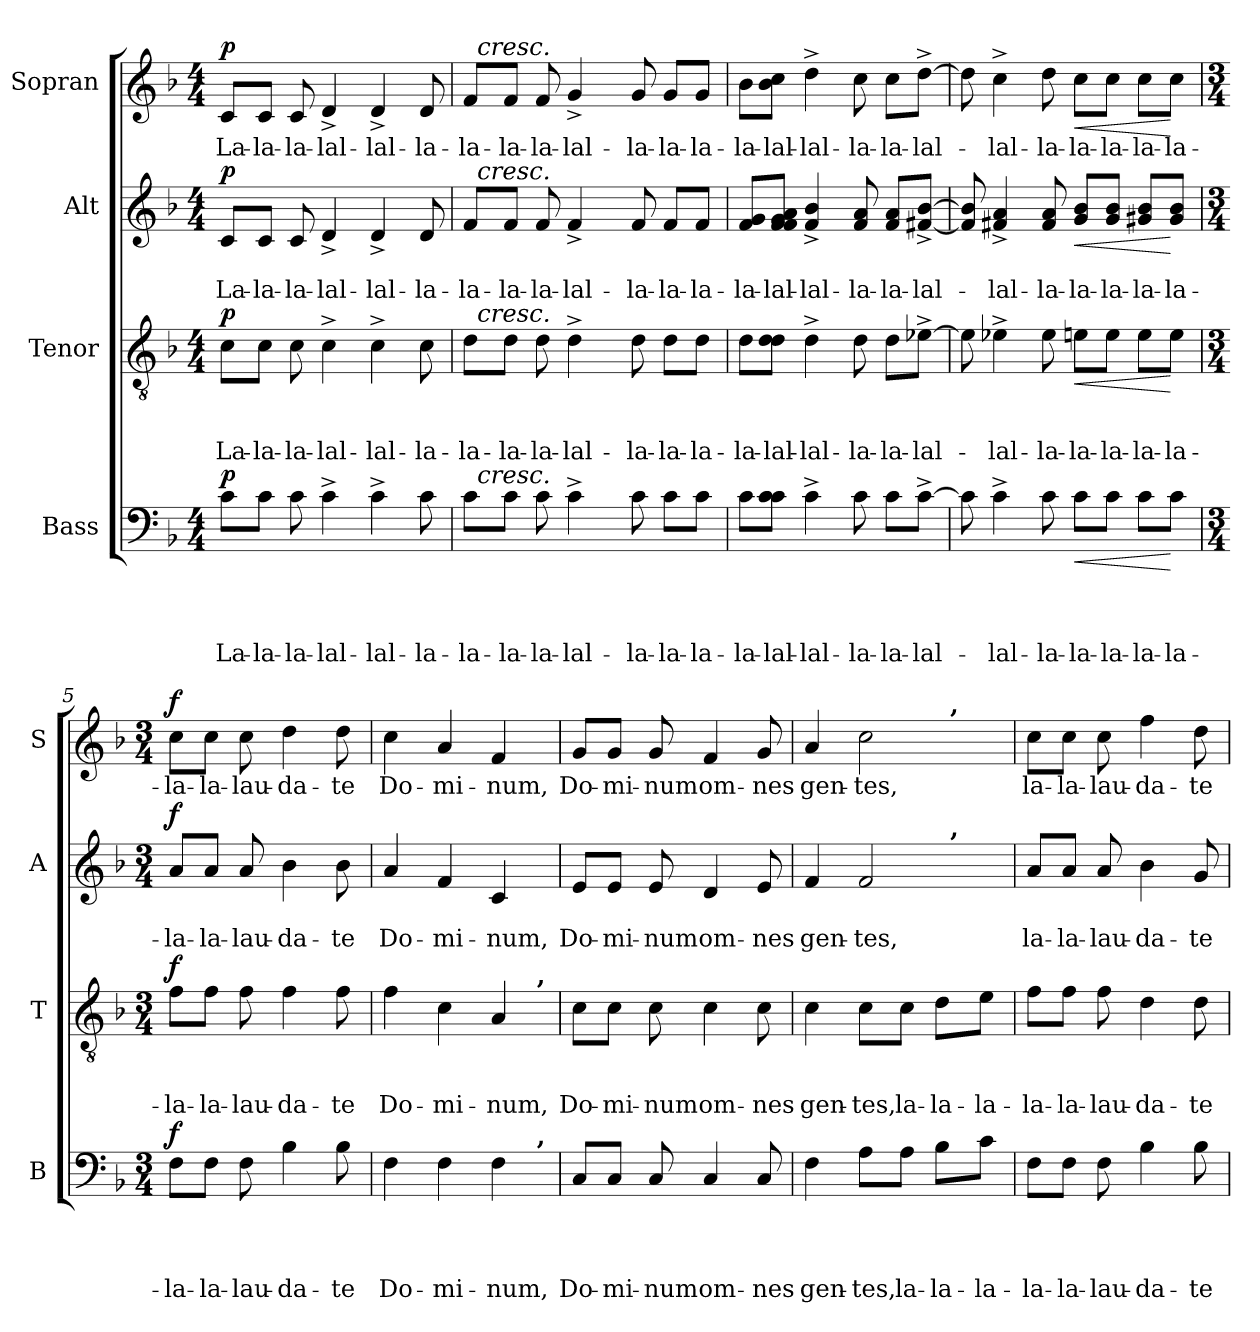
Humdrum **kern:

**kern	**text	**text	**text	**text	**dynam	**kern	**text	**text	**text	**dynam	**kern	**text	**text	**dynam	**kern	**text	**dynam
*part4	*part4	*part4	*part4	*part4	*part4	*part3	*part3	*part3	*part3	*part3	*part2	*part2	*part2	*part2	*part1	*part1	*part1
*staff4	*staff4	*staff4	*staff4	*staff4	*staff4	*staff3	*staff3	*staff3	*staff3	*staff3	*staff2	*staff2	*staff2	*staff2	*staff1	*staff1	*staff1
*I"Bass	*	*	*	*	*	*I"Tenor	*	*	*	*	*I"Alt	*	*	*	*I"Sopran	*	*
*I'B	*	*	*	*	*	*I'T	*	*	*	*	*I'A	*	*	*	*I'S	*	*
*clefF4	*	*	*	*	*	*clefGv2	*	*	*	*	*clefG2	*	*	*	*clefG2	*	*
*k[b-]	*	*	*	*	*	*k[b-]	*	*	*	*	*k[b-]	*	*	*	*k[b-]	*	*
*F:	*	*	*	*	*	*F:	*	*	*	*	*F:	*	*	*	*F:	*	*
*M4/4	*	*	*	*	*	*M4/4	*	*	*	*	*M4/4	*	*	*	*M4/4	*	*
=1	=1	=1	=1	=1	=1	=1	=1	=1	=1	=1	=1	=1	=1	=1	=1	=1	=1
!	!	!	!	!LO:LY:b	!LO:DY:a	!	!	!	!LO:LY:b	!LO:DY:a	!	!	!LO:LY:b	!LO:DY:a	!	!LO:LY:b	!LO:DY:a
8c\L	.	.	.	La-	p	8c\L	.	.	La-	p	8c/L	.	La-	p	8c/L	La-	p
!	!	!	!	!LO:LY:b	!	!	!	!	!LO:LY:b	!	!	!	!LO:LY:b	!	!	!LO:LY:b	!
8c\J	.	.	.	-la-	.	8c\J	.	.	-la-	.	8c/J	.	-la-	.	8c/J	-la-	.
!	!	!	!	!LO:LY:b	!	!	!	!	!LO:LY:b	!	!	!	!LO:LY:b	!	!	!LO:LY:b	!
8c\	.	.	.	-la-	.	8c\	.	.	-la-	.	8c/	.	-la-	.	8c/	-la-	.
!	!	!	!	!LO:LY:b	!	!	!	!	!LO:LY:b	!	!	!	!LO:LY:b	!	!	!LO:LY:b	!
4c^>\	.	.	.	-lal-	.	4c^>\	.	.	-lal-	.	4d^</	.	-lal-	.	4d^</	-lal-	.
!	!	!	!	!LO:LY:b	!	!	!	!	!LO:LY:b	!	!	!	!LO:LY:b	!	!	!LO:LY:b	!
4c^>\	.	.	.	-lal-	.	4c^>\	.	.	-lal-	.	4d^</	.	-lal-	.	4d^</	-lal-	.
!	!	!	!	!LO:LY:b	!	!	!	!	!LO:LY:b	!	!	!	!LO:LY:b	!	!	!LO:LY:b	!
8c\	.	.	.	-la-	.	8c\	.	.	-la-	.	8d/	.	-la-	.	8d/	-la-	.
=2	=2	=2	=2	=2	=2	=2	=2	=2	=2	=2	=2	=2	=2	=2	=2	=2	=2
!	!	!	!	!LO:LY:b	!	!	!	!	!LO:LY:b	!	!	!	!LO:LY:b	!	!	!LO:LY:b	!
*^	*	*	*	*	*	*^	*	*	*	*	*^	*	*	*	*^	*	*
8c\L	32ryy	.	.	.	-la-	.	8d\L	32ryy	.	.	-la-	.	8f/L	32ryy	.	-la-	.	8f/L	32ryy	-la-	.
!	!	!	!	!	!	!	!	!	!	!	!	!	!	!	!	!	!	!	!LO:TX:a:i:t=cresc.	!	!
!	!	!	!	!	!	!	!	!	!	!	!	!	!	!LO:TX:a:i:t=cresc.	!	!	!	!	!	!	!
!	!	!	!	!	!	!	!	!LO:TX:a:i:t=cresc.	!	!	!	!	!	!	!	!	!	!	!	!	!
!	!LO:TX:a:i:t=cresc.	!	!	!	!	!	!	!	!	!	!	!	!	!	!	!	!	!	!	!	!
.	2ryy	.	.	.	.	.	.	2ryy	.	.	.	.	.	2ryy	.	.	.	.	2ryy	.	.
!	!	!	!	!	!LO:LY:b	!	!	!	!	!	!LO:LY:b	!	!	!	!	!LO:LY:b	!	!	!	!LO:LY:b	!
8c\J	.	.	.	.	-la-	.	8d\J	.	.	.	-la-	.	8f/J	.	.	-la-	.	8f/J	.	-la-	.
!	!	!	!	!	!LO:LY:b	!	!	!	!	!	!LO:LY:b	!	!	!	!	!LO:LY:b	!	!	!	!LO:LY:b	!
8c\	.	.	.	.	-la-	.	8d\	.	.	.	-la-	.	8f/	.	.	-la-	.	8f/	.	-la-	.
!	!	!	!	!	!LO:LY:b	!	!	!	!	!	!LO:LY:b	!	!	!	!	!LO:LY:b	!	!	!	!LO:LY:b	!
4c^>\	.	.	.	.	-lal-	.	4d^>\	.	.	.	-lal-	.	4f^</	.	.	-lal-	.	4g^</	.	-lal-	.
.	4...ryy	.	.	.	.	.	.	4...ryy	.	.	.	.	.	4...ryy	.	.	.	.	4...ryy	.	.
!	!	!	!	!	!LO:LY:b	!	!	!	!	!	!LO:LY:b	!	!	!	!	!LO:LY:b	!	!	!	!LO:LY:b	!
8c\	.	.	.	.	-la-	.	8d\	.	.	.	-la-	.	8f/	.	.	-la-	.	8g/	.	-la-	.
!	!	!	!	!	!LO:LY:b	!	!	!	!	!	!LO:LY:b	!	!	!	!	!LO:LY:b	!	!	!	!LO:LY:b	!
8c\L	.	.	.	.	-la-	.	8d\L	.	.	.	-la-	.	8f/L	.	.	-la-	.	8g/L	.	-la-	.
!	!	!	!	!	!LO:LY:b	!	!	!	!	!	!LO:LY:b	!	!	!	!	!LO:LY:b	!	!	!	!LO:LY:b	!
8c\J	.	.	.	.	-la-	.	8d\J	.	.	.	-la-	.	8f/J	.	.	-la-	.	8g/J	.	-la-	.
=3	=3	=3	=3	=3	=3	=3	=3	=3	=3	=3	=3	=3	=3	=3	=3	=3	=3	=3	=3	=3	=3
!	!	!	!	!	!LO:LY:b	!	!	!	!	!	!LO:LY:b	!	!	!	!	!LO:LY:b	!	!	!	!LO:LY:b	!
*v	*v	*	*	*	*	*	*	*	*	*	*	*	*v	*v	*	*	*	*v	*v	*	*
*	*	*	*	*	*	*v	*v	*	*	*	*	*	*	*	*	*	*	*
8c\L	.	.	.	-la-	.	8d\L	.	.	-la-	.	8f/ 8g/L	.	-la-	.	8b-\L	-la-	.
!	!	!	!	!LO:LY:b	!	!	!	!	!LO:LY:b	!	!	!	!LO:LY:b	!	!	!LO:LY:b	!
8c\ 8c\J	.	.	.	-lal-	.	8d\ 8d\J	.	.	-lal-	.	8f/ 8f/ 8g/ 8a/J	.	-lal-	.	8b-\ 8cc\J	-lal-	.
!	!	!	!	!LO:LY:b	!	!	!	!	!LO:LY:b	!	!	!	!LO:LY:b	!	!	!LO:LY:b	!
4c^>\	.	.	.	-lal-	.	4d^>\	.	.	-lal-	.	4f/^< 4b-/^<	.	-lal-	.	4dd^>\	-lal-	.
!	!	!	!	!LO:LY:b	!	!	!	!	!LO:LY:b	!	!	!	!LO:LY:b	!	!	!LO:LY:b	!
8c\	.	.	.	-la-	.	8d\	.	.	-la-	.	8f/ 8a/	.	-la-	.	8cc\	-la-	.
!	!	!	!	!LO:LY:b	!	!	!	!	!LO:LY:b	!	!	!	!LO:LY:b	!	!	!LO:LY:b	!
8c\L	.	.	.	-la-	.	8d\L	.	.	-la-	.	8f/ 8a/L	.	-la-	.	8cc\L	-la-	.
!	!	!	!	!LO:LY:b	!	!	!	!	!LO:LY:b	!	!	!	!LO:LY:b	!	!	!LO:LY:b	!
[>8c^>\J	.	.	.	-lal-	.	[>8e-X^>\J	.	.	-lal-	.	[<8f#X/^< [>8b-/^<J	.	-lal-	.	[>8dd^>\J	-lal-	.
=4	=4	=4	=4	=4	=4	=4	=4	=4	=4	=4	=4	=4	=4	=4	=4	=4	=4
8c\]	.	.	.	.	.	8e-\]	.	.	.	.	8f#/] 8b-/]	.	.	.	8dd\]	.	.
!	!	!	!	!LO:LY:b	!	!	!	!	!LO:LY:b	!	!	!	!LO:LY:b	!	!	!LO:LY:b	!
4c^>\	.	.	.	-lal-	.	4e-X^>\	.	.	-lal-	.	4f#X/^< 4a/^<	.	-lal-	.	4cc^>\	-lal-	.
!	!	!	!	!LO:LY:b	!	!	!	!	!LO:LY:b	!	!	!	!LO:LY:b	!	!	!LO:LY:b	!
8c\	.	.	.	-la-	.	8e-\	.	.	-la-	.	8f#/ 8a/	.	-la-	.	8dd\	-la-	.
!	!	!	!	!LO:LY:b	!LO:HP:b	!	!	!	!LO:LY:b	!LO:HP:b	!	!	!LO:LY:b	!LO:HP:b	!	!LO:LY:b	!LO:HP:b
8c\L	.	.	.	-la-	<	8en\L	.	.	-la-	<	8g/ 8b-/L	.	-la-	<	8cc\L	-la-	<
!	!	!	!	!LO:LY:b	!	!	!	!	!LO:LY:b	!	!	!	!LO:LY:b	!	!	!LO:LY:b	!
8c\J	.	.	.	-la-	.	8e\J	.	.	-la-	.	8g/ 8b-/J	.	-la-	.	8cc\J	-la-	.
!	!	!	!	!LO:LY:b	!	!	!	!	!LO:LY:b	!	!	!	!LO:LY:b	!	!	!LO:LY:b	!
8c\L	.	.	.	-la-	.	8e\L	.	.	-la-	.	8g#X/ 8b-/L	.	-la-	.	8cc\L	-la-	.
!	!	!	!	!LO:LY:b	!	!	!	!	!LO:LY:b	!	!	!	!LO:LY:b	!	!	!LO:LY:b	!
8c\J	.	.	.	-la-	[	8e\J	.	.	-la-	[	8g#/ 8b-/J	.	-la-	[	8cc\J	-la-	[
!!LO:LB:g=z
=5	=5	=5	=5	=5	=5	=5	=5	=5	=5	=5	=5	=5	=5	=5	=5	=5	=5
*M3/4	*	*	*	*	*	*M3/4	*	*	*	*	*M3/4	*	*	*	*M3/4	*	*
!	!	!	!	!LO:LY:b	!LO:DY:a	!	!	!	!LO:LY:b	!LO:DY:a	!	!	!LO:LY:b	!LO:DY:a	!	!LO:LY:b	!LO:DY:a
8F\L	.	.	.	-la-	f	8f\L	.	.	-la-	f	8a/L	.	-la-	f	8cc\L	-la-	f
!	!	!	!	!LO:LY:b	!	!	!	!	!LO:LY:b	!	!	!	!LO:LY:b	!	!	!LO:LY:b	!
8F\J	.	.	.	-la-	.	8f\J	.	.	-la-	.	8a/J	.	-la-	.	8cc\J	-la-	.
!	!	!	!	!LO:LY:b	!	!	!	!	!LO:LY:b	!	!	!	!LO:LY:b	!	!	!LO:LY:b	!
8F\	.	.	.	-lau-	.	8f\	.	.	-lau-	.	8a/	.	-lau-	.	8cc\	-lau-	.
!	!	!	!	!LO:LY:b	!	!	!	!	!LO:LY:b	!	!	!	!LO:LY:b	!	!	!LO:LY:b	!
4B-\	.	.	.	-da-	.	4f\	.	.	-da-	.	4b-\	.	-da-	.	4dd\	-da-	.
!	!	!	!	!LO:LY:b	!	!	!	!	!LO:LY:b	!	!	!	!LO:LY:b	!	!	!LO:LY:b	!
8B-\	.	.	.	-te	.	8f\	.	.	-te	.	8b-\	.	-te	.	8dd\	-te	.
=6	=6	=6	=6	=6	=6	=6	=6	=6	=6	=6	=6	=6	=6	=6	=6	=6	=6
!	!	!	!	!LO:LY:b	!	!	!	!	!LO:LY:b	!	!	!	!LO:LY:b	!	!	!LO:LY:b	!
*^	*	*	*	*	*	*^	*	*	*	*	*	*	*	*	*	*	*
4F\	2ryy	.	.	.	Do-	.	4f\	2ryy	.	.	Do-	.	4a/	.	Do-	.	4cc\	Do-	.
!	!	!	!	!	!LO:LY:b	!	!	!	!	!	!LO:LY:b	!	!	!	!LO:LY:b	!	!	!LO:LY:b	!
4F\	.	.	.	.	-mi-	.	4c\	.	.	.	-mi-	.	4f/	.	-mi-	.	4a/	-mi-	.
!	!	!	!	!	!LO:LY:b	!	!	!	!	!	!LO:LY:b	!	!	!	!LO:LY:b	!	!	!LO:LY:b	!
4F\	8.ryy	.	.	.	-num,	.	4A/	8.ryy	.	.	-num,	.	4c/	.	-num,	.	4f/	-num,	.
!	!	!	!	!	!	!	!	!LO:TX:a:B:t=,	!	!	!	!	!	!	!	!	!	!	!
!	!LO:TX:a:B:t=,	!	!	!	!	!	!	!	!	!	!	!	!	!	!	!	!	!	!
.	16ryy	.	.	.	.	.	.	16ryy	.	.	.	.	.	.	.	.	.	.	.
=7	=7	=7	=7	=7	=7	=7	=7	=7	=7	=7	=7	=7	=7	=7	=7	=7	=7	=7	=7
!	!	!	!	!	!LO:LY:b	!	!	!	!	!	!LO:LY:b	!	!	!	!LO:LY:b	!	!	!LO:LY:b	!
*v	*v	*	*	*	*	*	*	*	*	*	*	*	*	*	*	*	*	*	*
*	*	*	*	*	*	*v	*v	*	*	*	*	*	*	*	*	*	*	*
8C/L	.	.	.	Do-	.	8c\L	.	.	Do-	.	8e/L	.	Do-	.	8g/L	Do-	.
!	!	!	!	!LO:LY:b	!	!	!	!	!LO:LY:b	!	!	!	!LO:LY:b	!	!	!LO:LY:b	!
8C/J	.	.	.	-mi-	.	8c\J	.	.	-mi-	.	8e/J	.	-mi-	.	8g/J	-mi-	.
!	!	!	!	!LO:LY:b	!	!	!	!	!LO:LY:b	!	!	!	!LO:LY:b	!	!	!LO:LY:b	!
8C/	.	.	.	-num	.	8c\	.	.	-num	.	8e/	.	-num	.	8g/	-num	.
!	!	!	!	!LO:LY:b	!	!	!	!	!LO:LY:b	!	!	!	!LO:LY:b	!	!	!LO:LY:b	!
4C/	.	.	.	om-	.	4c\	.	.	om-	.	4d/	.	om-	.	4f/	om-	.
!	!	!	!	!LO:LY:b	!	!	!	!	!LO:LY:b	!	!	!	!LO:LY:b	!	!	!LO:LY:b	!
8C/	.	.	.	-nes	.	8c\	.	.	-nes	.	8e/	.	-nes	.	8g/	-nes	.
=8	=8	=8	=8	=8	=8	=8	=8	=8	=8	=8	=8	=8	=8	=8	=8	=8	=8
!	!	!	!	!LO:LY:b	!	!	!	!	!LO:LY:b	!	!	!	!LO:LY:b	!	!	!LO:LY:b	!
*	*	*	*	*	*	*	*	*	*	*	*^	*	*	*	*^	*	*
4F\	.	.	.	gen-	.	4c\	.	.	gen-	.	4f/	2ryy	.	gen-	.	4a/	2ryy	gen-	.
!	!	!	!	!LO:LY:b	!	!	!	!	!LO:LY:b	!	!	!	!	!LO:LY:b	!	!	!	!LO:LY:b	!
8A\L	.	.	.	-tes,	.	8c\L	.	.	-tes,	.	2f/	.	.	-tes,	.	2cc\	.	-tes,	.
!	!	!	!	!LO:LY:b	!	!	!	!	!LO:LY:b	!	!	!	!	!	!	!	!	!	!
8A\J	.	.	.	la-	.	8c\J	.	.	la-	.	.	.	.	.	.	.	.	.	.
!	!	!	!	!LO:LY:b	!	!	!	!	!LO:LY:b	!	!	!	!	!	!	!	!	!	!
8B-\L	.	.	.	-la-	.	8d\L	.	.	-la-	.	.	32ryy	.	.	.	.	32ryy	.	.
!	!	!	!	!	!	!	!	!	!	!	!	!	!	!	!	!	!LO:TX:a:B:t=,	!	!
!	!	!	!	!	!	!	!	!	!	!	!	!LO:TX:a:B:t=,	!	!	!	!	!	!	!
.	.	.	.	.	.	.	.	.	.	.	.	8..ryy	.	.	.	.	8..ryy	.	.
!	!	!	!	!LO:LY:b	!	!	!	!	!LO:LY:b	!	!	!	!	!	!	!	!	!	!
8c\J	.	.	.	-la-	.	8e\J	.	.	-la-	.	.	.	.	.	.	.	.	.	.
!!LO:PB:g=z
=9	=9	=9	=9	=9	=9	=9	=9	=9	=9	=9	=9	=9	=9	=9	=9	=9	=9	=9	=9
!	!	!	!	!LO:LY:b	!	!	!	!	!LO:LY:b	!	!	!	!	!LO:LY:b	!	!	!	!LO:LY:b	!
*	*	*	*	*	*	*	*	*	*	*	*v	*v	*	*	*	*	*	*	*
*	*	*	*	*	*	*	*	*	*	*	*	*	*	*	*v	*v	*	*
8F\L	.	.	.	-la-	.	8f\L	.	.	-la-	.	8a/L	.	la-	.	8cc\L	la-	.
!	!	!	!	!LO:LY:b	!	!	!	!	!LO:LY:b	!	!	!	!LO:LY:b	!	!	!LO:LY:b	!
8F\J	.	.	.	-la-	.	8f\J	.	.	-la-	.	8a/J	.	-la-	.	8cc\J	-la-	.
!	!	!	!	!LO:LY:b	!	!	!	!	!LO:LY:b	!	!	!	!LO:LY:b	!	!	!LO:LY:b	!
8F\	.	.	.	-lau-	.	8f\	.	.	-lau-	.	8a/	.	-lau-	.	8cc\	-lau-	.
!	!	!	!	!LO:LY:b	!	!	!	!	!LO:LY:b	!	!	!	!LO:LY:b	!	!	!LO:LY:b	!
4B-\	.	.	.	-da-	.	4d\	.	.	-da-	.	4b-\	.	-da-	.	4ff\	-da-	.
!	!	!	!	!LO:LY:b	!	!	!	!	!LO:LY:b	!	!	!	!LO:LY:b	!	!	!LO:LY:b	!
8B-\	.	.	.	-te	.	8d\	.	.	-te	.	8g/	.	-te	.	8dd\	-te	.
=	=	=	=	=	=	=	=	=	=	=	=	=	=	=	=	=	=
*-	*-	*-	*-	*-	*-	*-	*-	*-	*-	*-	*-	*-	*-	*-	*-	*-	*-
